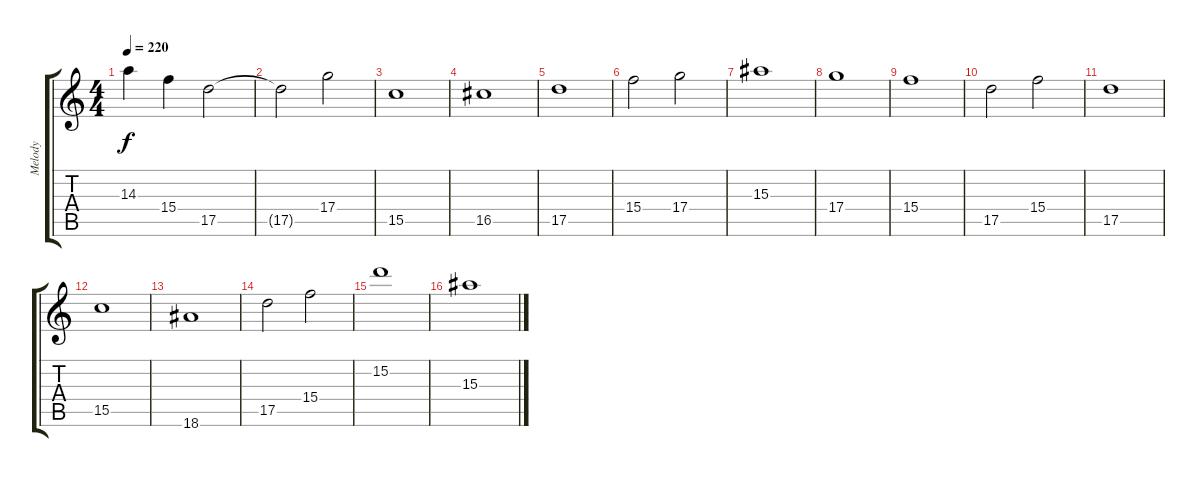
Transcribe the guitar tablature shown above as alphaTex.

\track ("Melody" "Melody") {instrument electricguitarjazz}
\staff {score tabs}
\tuning (E4 B3 G3 D3 A2 E2) {hide}
\ts (4 4)
\tempo 220
\clef g2
\ks c
14.3.4{dy f} 15.4.4 17.5.2 |
17.5{t}.2 17.4.2 |
15.5.1 |
16.5.1 |
17.5.1 |
15.4.2 17.4.2 |
15.3.1 |
17.4.1 |
15.4.1 |
17.5.2 15.4.2 |
17.5.1 |
15.5.1 |
18.6.1 |
17.5.2 15.4.2 |
15.2.1 |
15.3.1
